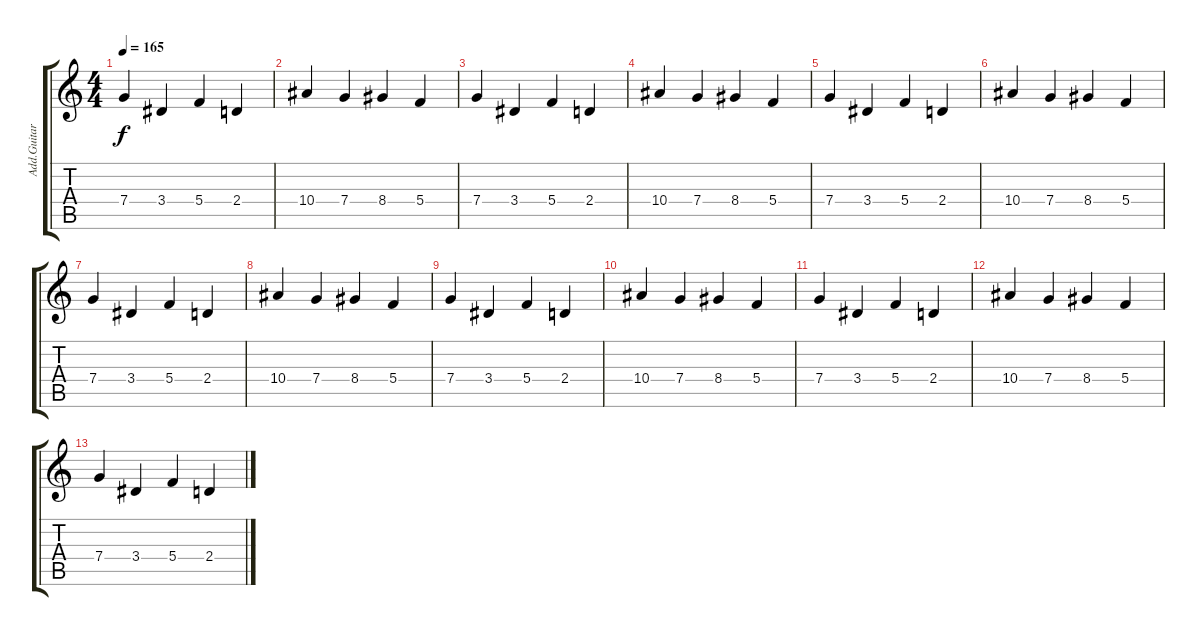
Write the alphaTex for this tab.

\track ("Add.Guitar" "Add.Guitar") {instrument distortionguitar}
\staff {score tabs}
\tuning (D4 A3 F3 C3 G2 C2) {hide}
\ts (4 4)
\tempo 165
\clef g2
\ks c
7.4.4{dy f} 3.4.4 5.4.4 2.4.4 |
10.4.4 7.4.4 8.4.4 5.4.4 |
7.4.4 3.4.4 5.4.4 2.4.4 |
10.4.4 7.4.4 8.4.4 5.4.4 |
7.4.4 3.4.4 5.4.4 2.4.4 |
10.4.4 7.4.4 8.4.4 5.4.4 |
7.4.4 3.4.4 5.4.4 2.4.4 |
10.4.4 7.4.4 8.4.4 5.4.4 |
7.4.4 3.4.4 5.4.4 2.4.4 |
10.4.4 7.4.4 8.4.4 5.4.4 |
7.4.4 3.4.4 5.4.4 2.4.4 |
10.4.4 7.4.4 8.4.4 5.4.4 |
7.4.4 3.4.4 5.4.4 2.4.4
